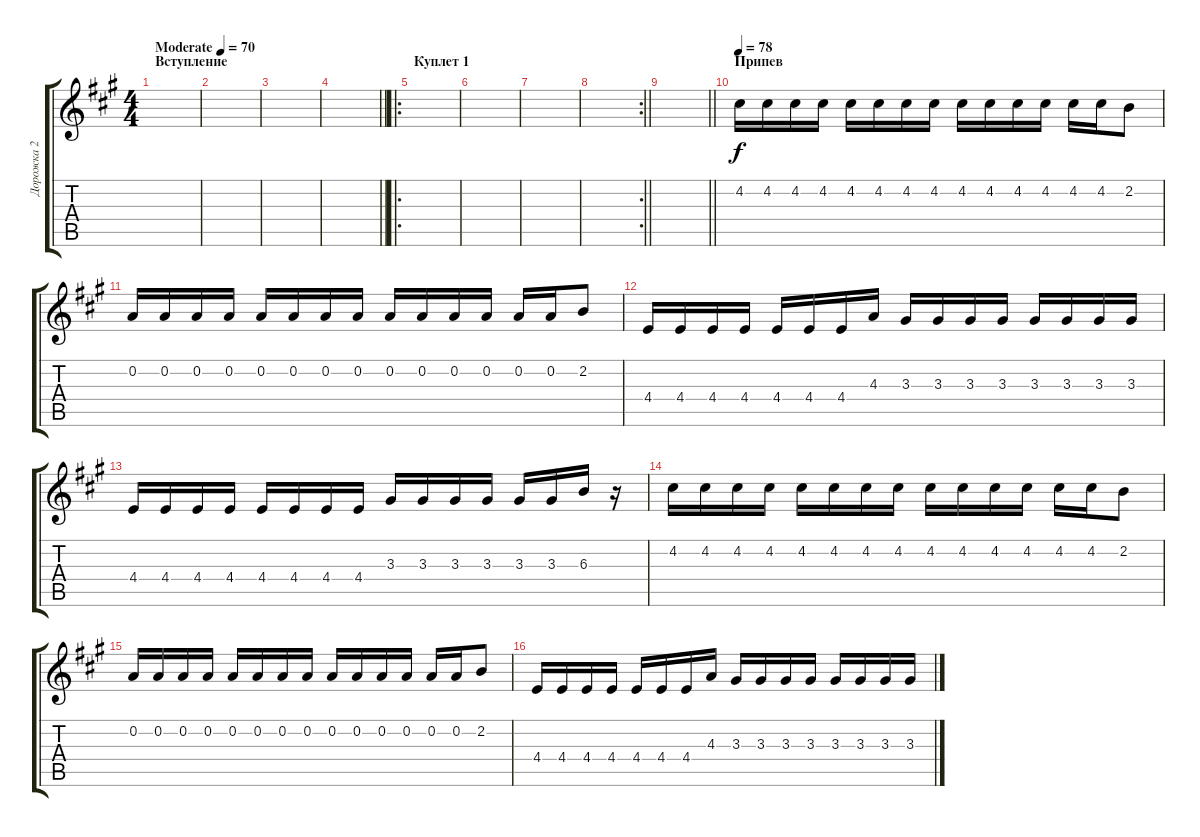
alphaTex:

\track ("Дорожка 2" "Дорожка 2") {instrument overdrivenguitar}
\staff {score tabs}
\tuning (D4 A3 F3 C3 G2 C2) {hide}
\ts (4 4)
\section ("" "Вступление")
\tempo (70 "Moderate")
\clef g2
\ks a
|
|
|
\barLineRight lightlight
|
\ro
\section ("" "Куплет 1")
|
|
|
\rc 2
\barLineRight lightlight
|
\barLineRight lightlight
|
\section ("" "Припев")
\tempo 78
4.2.16 4.2.16 4.2.16 4.2.16 4.2.16 4.2.16 4.2.16 4.2.16 4.2.16 4.2.16 4.2.16 4.2.16 4.2.16 4.2.16 2.2.8 |
0.2.16 0.2.16 0.2.16 0.2.16 0.2.16 0.2.16 0.2.16 0.2.16 0.2.16 0.2.16 0.2.16 0.2.16 0.2.16 0.2.16 2.2.8 |
4.4.16 4.4.16 4.4.16 4.4.16 4.4.16 4.4.16 4.4.16 4.3.16 3.3.16 3.3.16 3.3.16 3.3.16 3.3.16 3.3.16 3.3.16 3.3.16 |
4.4.16 4.4.16 4.4.16 4.4.16 4.4.16 4.4.16 4.4.16 4.4.16 3.3.16 3.3.16 3.3.16 3.3.16 3.3.16 3.3.16 6.3.16 r.16 |
4.2.16 4.2.16 4.2.16 4.2.16 4.2.16 4.2.16 4.2.16 4.2.16 4.2.16 4.2.16 4.2.16 4.2.16 4.2.16 4.2.16 2.2.8 |
0.2.16 0.2.16 0.2.16 0.2.16 0.2.16 0.2.16 0.2.16 0.2.16 0.2.16 0.2.16 0.2.16 0.2.16 0.2.16 0.2.16 2.2.8 |
4.4.16 4.4.16 4.4.16 4.4.16 4.4.16 4.4.16 4.4.16 4.3.16 3.3.16 3.3.16 3.3.16 3.3.16 3.3.16 3.3.16 3.3.16 3.3.16
